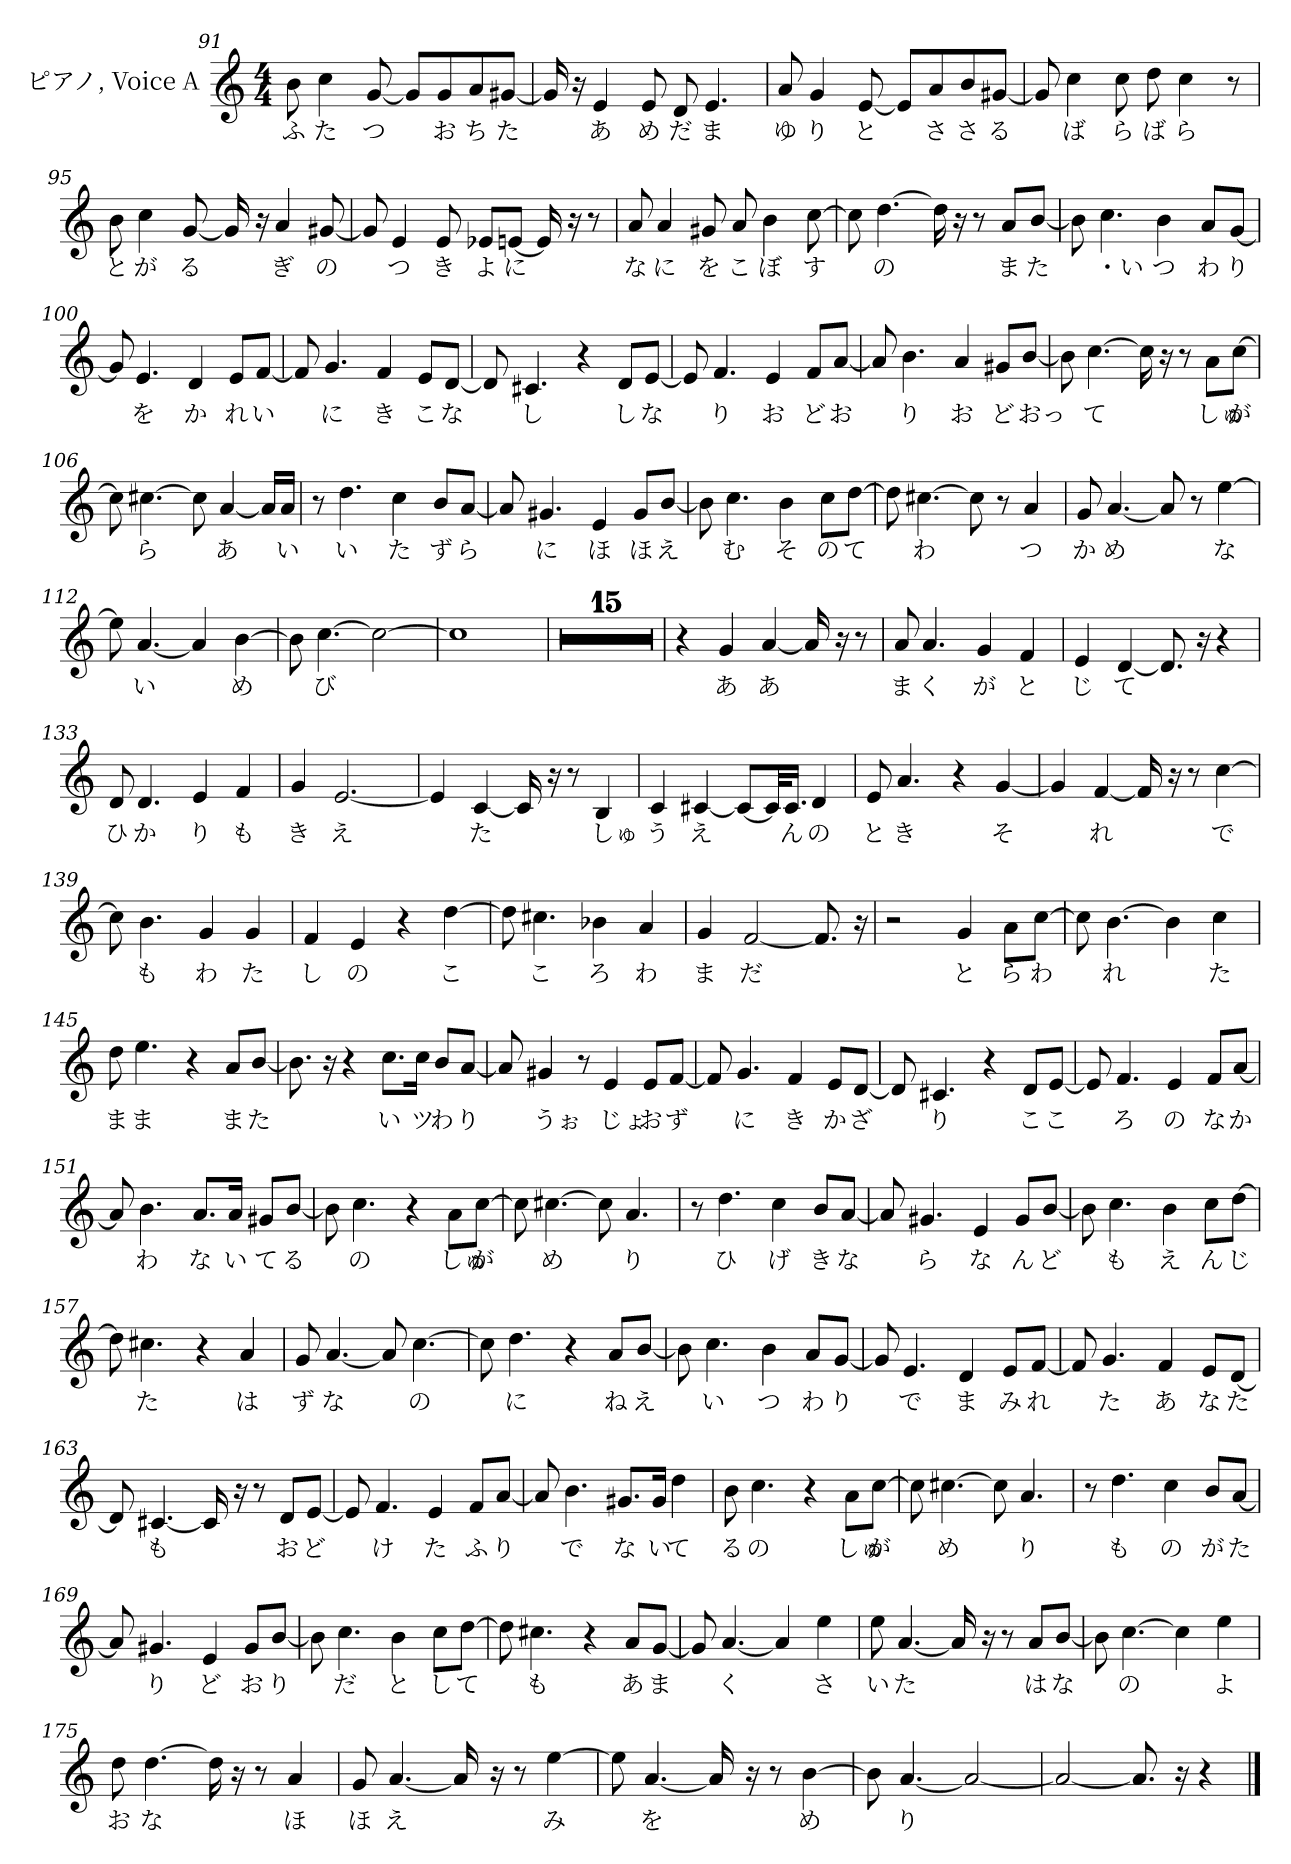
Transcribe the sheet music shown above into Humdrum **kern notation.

**kern	**text
*part1	*part1
*staff1	*staff1
*I"ピアノ, Voice A	*
*clefG2	*
*k[]	*
*M4/4	*
=91	=91
!	!LO:LY:b
8b\	ふ
!	!LO:LY:b
4cc\	た
!	!LO:LY:b
[8g/	つ
8g/L]	.
!	!LO:LY:b
8g/	お
!	!LO:LY:b
8a/	ち
!	!LO:LY:b
[8g#X/J	た
!!LO:LB:g=z
=92	=92
16g#/]	.
16r	.
!	!LO:LY:b
4e/	あ
!	!LO:LY:b
8e/	め
!	!LO:LY:b
8d/	だ
!	!LO:LY:b
4.e/	ま
=93	=93
!	!LO:LY:b
8a/	ゆ
!	!LO:LY:b
4g/	り
!	!LO:LY:b
[8e/	と
8e/L]	.
!	!LO:LY:b
8a/	さ
!	!LO:LY:b
8b/	さ
!	!LO:LY:b
[8g#X/J	る
=94	=94
8g#/]	.
!	!LO:LY:b
4cc\	ば
!	!LO:LY:b
8cc\	ら
!	!LO:LY:b
8dd\	ば
!	!LO:LY:b
4cc\	ら
8r	.
=95	=95
!	!LO:LY:b
8b\	と
!	!LO:LY:b
4cc\	が
!	!LO:LY:b
[8g/	る
16g/]	.
16r	.
!	!LO:LY:b
4a/	ぎ
!	!LO:LY:b
[8g#X/	の
!!LO:LB:g=z
=96	=96
8g#/]	.
!	!LO:LY:b
4e/	つ
!	!LO:LY:b
8e/	き
!	!LO:LY:b
8e-X/L	よ
!	!LO:LY:b
[8en/J	に
16e/]	.
16r	.
8r	.
=97	=97
!	!LO:LY:b
8a/	な
!	!LO:LY:b
4a/	に
!	!LO:LY:b
8g#X/	を
!	!LO:LY:b
8a/	こ
!	!LO:LY:b
4b\	ぼ
!	!LO:LY:b
[8cc\	す
=98	=98
8cc\]	.
!	!LO:LY:b
[4.dd\	の
16dd\]	.
16r	.
8r	.
!	!LO:LY:b
8a/L	ま
!	!LO:LY:b
[8b/J	た
=99	=99
8b\]	.
!	!LO:LY:b
4.cc\	・い
!	!LO:LY:b
4b\	つ
!	!LO:LY:b
8a/L	わ
!	!LO:LY:b
[8g/J	り
=100	=100
8g/]	.
!	!LO:LY:b
4.e/	を
!	!LO:LY:b
4d/	か
!	!LO:LY:b
8e/L	れ
!	!LO:LY:b
[8f/J	い
!!LO:LB:g=z
=101	=101
8f/]	.
!	!LO:LY:b
4.g/	に
!	!LO:LY:b
4f/	き
!	!LO:LY:b
8e/L	こ
!	!LO:LY:b
[8d/J	な
=102	=102
8d/]	.
!	!LO:LY:b
4.c#X/	し
4r	.
!	!LO:LY:b
8d/L	し
!	!LO:LY:b
[8e/J	な
=103	=103
8e/]	.
!	!LO:LY:b
4.f/	り
!	!LO:LY:b
4e/	お
!	!LO:LY:b
8f/L	ど
!	!LO:LY:b
[8a/J	お
=104	=104
8a/]	.
!	!LO:LY:b
4.b\	り
!	!LO:LY:b
4a/	お
!	!LO:LY:b
8g#X/L	ど
!	!LO:LY:b
[8b/J	おっ
=105	=105
8b\]	.
!	!LO:LY:b
[4.cc\	て
16cc\]	.
16r	.
8r	.
!	!LO:LY:b
8a\L	しゅ
!	!LO:LY:b
[8cc\J	が
!!LO:LB:g=z
=106	=106
8cc\]	.
!	!LO:LY:b
[4.cc#X\	ら
8cc#\]	.
!	!LO:LY:b
[4a/	あ
16a/LL]	.
!	!LO:LY:b
16a/JJ	い
=107	=107
8r	.
!	!LO:LY:b
4.dd\	い
!	!LO:LY:b
4cc\	た
!	!LO:LY:b
8b/L	ず
!	!LO:LY:b
[8a/J	ら
=108	=108
8a/]	.
!	!LO:LY:b
4.g#X/	に
!	!LO:LY:b
4e/	ほ
!	!LO:LY:b
8g#/L	ほ
!	!LO:LY:b
[8b/J	え
=109	=109
8b\]	.
!	!LO:LY:b
4.cc\	む
!	!LO:LY:b
4b\	そ
!	!LO:LY:b
8cc\L	の
!	!LO:LY:b
[8dd\J	て
=110	=110
8dd\]	.
!	!LO:LY:b
[4.cc#X\	わ
8cc#\]	.
8r	.
!	!LO:LY:b
4a/	つ
=111	=111
!	!LO:LY:b
8g/	か
!	!LO:LY:b
[4.a/	め
8a/]	.
8r	.
!	!LO:LY:b
[4ee\	な
!!LO:LB:g=z
=112	=112
8ee\]	.
!	!LO:LY:b
[4.a/	い
4a/]	.
!	!LO:LY:b
[4b\	め
=113	=113
8b\]	.
!	!LO:LY:b
[4.cc\	び
2cc\_	.
=114	=114
1cc]	.
=115	=115
1r	.
=116	=116
1r	.
=117	=117
1r	.
=118	=118
1r	.
=119	=119
1r	.
=120	=120
1r	.
=121	=121
1r	.
=122	=122
1r	.
=123	=123
1r	.
=124	=124
1r	.
=125	=125
1r	.
=126	=126
1r	.
!!LO:LB:g=z
=127	=127
1r	.
=128	=128
1r	.
=129	=129
1r	.
=130	=130
4r	.
!	!LO:LY:b
4g/	あ
!	!LO:LY:b
[4a/	あ
16a/]	.
16r	.
8r	.
=131	=131
!	!LO:LY:b
8a/	ま
!	!LO:LY:b
4.a/	く
!	!LO:LY:b
4g/	が
!	!LO:LY:b
4f/	と
=132	=132
!	!LO:LY:b
4e/	じ
!	!LO:LY:b
[4d/	て
8.d/]	.
16r	.
4r	.
=133	=133
!	!LO:LY:b
8d/	ひ
!	!LO:LY:b
4.d/	か
!	!LO:LY:b
4e/	り
!	!LO:LY:b
4f/	も
=134	=134
!	!LO:LY:b
4g/	き
!	!LO:LY:b
[2.e/	え
=135	=135
4e/]	.
!	!LO:LY:b
[4c/	た
16c/]	.
16r	.
8r	.
!	!LO:LY:b
4B/	しゅ
!!LO:LB:g=z
=136	=136
!	!LO:LY:b
4c/	う
!	!LO:LY:b
[4c#X/	え
8c#/L_	.
32c#/KL]	.
!	!LO:LY:b
16.c#/JJ	ん
!	!LO:LY:b
4d/	の
=137	=137
!	!LO:LY:b
8e/	と
!	!LO:LY:b
4.a/	き
4r	.
!	!LO:LY:b
[4g/	そ
=138	=138
4g/]	.
!	!LO:LY:b
[4f/	れ
16f/]	.
16r	.
8r	.
!	!LO:LY:b
[4cc\	で
=139	=139
8cc\]	.
!	!LO:LY:b
4.b\	も
!	!LO:LY:b
4g/	わ
!	!LO:LY:b
4g/	た
=140	=140
!	!LO:LY:b
4f/	し
!	!LO:LY:b
4e/	の
4r	.
!	!LO:LY:b
[4dd\	こ
=141	=141
8dd\]	.
!	!LO:LY:b
4.cc#X\	こ
!	!LO:LY:b
4b-X\	ろ
!	!LO:LY:b
4a/	わ
!!LO:LB:g=z
=142	=142
!	!LO:LY:b
4g/	ま
!	!LO:LY:b
[2f/	だ
8.f/]	.
16r	.
=143	=143
2r	.
!	!LO:LY:b
4g/	と
!	!LO:LY:b
8a\L	ら
!	!LO:LY:b
[8cc\J	わ
=144	=144
8cc\]	.
!	!LO:LY:b
[4.b\	れ
4b\]	.
!	!LO:LY:b
4cc\	た
=145	=145
!	!LO:LY:b
8dd\	ま
!	!LO:LY:b
4.ee\	ま
4r	.
!	!LO:LY:b
8a/L	ま
!	!LO:LY:b
[8b/J	た
=146	=146
8.b\]	.
16r	.
4r	.
!	!LO:LY:b
8.cc\L	い
!	!LO:LY:b
16cc\Jk	ツ
!	!LO:LY:b
8b/L	わ
!	!LO:LY:b
[8a/J	り
=147	=147
8a/]	.
!	!LO:LY:b
4g#X/	うぉ
8r	.
!	!LO:LY:b
4e/	じょ
!	!LO:LY:b
8e/L	お
!	!LO:LY:b
[8f/J	ず
!!LO:LB:g=z
=148	=148
8f/]	.
!	!LO:LY:b
4.g/	に
!	!LO:LY:b
4f/	き
!	!LO:LY:b
8e/L	か
!	!LO:LY:b
[8d/J	ざ
=149	=149
8d/]	.
!	!LO:LY:b
4.c#X/	り
4r	.
!	!LO:LY:b
8d/L	こ
!	!LO:LY:b
[8e/J	こ
=150	=150
8e/]	.
!	!LO:LY:b
4.f/	ろ
!	!LO:LY:b
4e/	の
!	!LO:LY:b
8f/L	な
!	!LO:LY:b
[8a/J	か
=151	=151
8a/]	.
!	!LO:LY:b
4.b\	わ
!	!LO:LY:b
8.a/L	な
!	!LO:LY:b
16a/Jk	い
!	!LO:LY:b
8g#X/L	て
!	!LO:LY:b
[8b/J	る
=152	=152
8b\]	.
!	!LO:LY:b
4.cc\	の
4r	.
!	!LO:LY:b
8a\L	しゅ
!	!LO:LY:b
[8cc\J	が
=153	=153
8cc\]	.
!	!LO:LY:b
[4.cc#X\	め
8cc#\]	.
!	!LO:LY:b
4.a/	り
!!LO:PB:g=z
=154	=154
8r	.
!	!LO:LY:b
4.dd\	ひ
!	!LO:LY:b
4cc\	げ
!	!LO:LY:b
8b/L	き
!	!LO:LY:b
[8a/J	な
=155	=155
8a/]	.
!	!LO:LY:b
4.g#X/	ら
!	!LO:LY:b
4e/	な
!	!LO:LY:b
8g#/L	ん
!	!LO:LY:b
[8b/J	ど
=156	=156
8b\]	.
!	!LO:LY:b
4.cc\	も
!	!LO:LY:b
4b\	え
!	!LO:LY:b
8cc\L	ん
!	!LO:LY:b
[8dd\J	じ
=157	=157
8dd\]	.
!	!LO:LY:b
4.cc#X\	た
4r	.
!	!LO:LY:b
4a/	は
=158	=158
!	!LO:LY:b
8g/	ず
!	!LO:LY:b
[4.a/	な
8a/]	.
!	!LO:LY:b
[4.cc\	の
=159	=159
8cc\]	.
!	!LO:LY:b
4.dd\	に
4r	.
!	!LO:LY:b
8a/L	ね
!	!LO:LY:b
[8b/J	え
!!LO:LB:g=z
=160	=160
8b\]	.
!	!LO:LY:b
4.cc\	い
!	!LO:LY:b
4b\	つ
!	!LO:LY:b
8a/L	わ
!	!LO:LY:b
[8g/J	り
=161	=161
8g/]	.
!	!LO:LY:b
4.e/	で
!	!LO:LY:b
4d/	ま
!	!LO:LY:b
8e/L	み
!	!LO:LY:b
[8f/J	れ
=162	=162
8f/]	.
!	!LO:LY:b
4.g/	た
!	!LO:LY:b
4f/	あ
!	!LO:LY:b
8e/L	な
!	!LO:LY:b
[8d/J	た
=163	=163
8d/]	.
!	!LO:LY:b
[4.c#X/	も
16c#/]	.
16r	.
8r	.
!	!LO:LY:b
8d/L	お
!	!LO:LY:b
[8e/J	ど
=164	=164
8e/]	.
!	!LO:LY:b
4.f/	け
!	!LO:LY:b
4e/	た
!	!LO:LY:b
8f/L	ふ
!	!LO:LY:b
[8a/J	り
!!LO:LB:g=z
=165	=165
8a/]	.
!	!LO:LY:b
4.b\	で
!	!LO:LY:b
8.g#X/L	な
!	!LO:LY:b
16g#/Jk	い
!	!LO:LY:b
4dd\	て
=166	=166
!	!LO:LY:b
8b\	る
!	!LO:LY:b
4.cc\	の
4r	.
!	!LO:LY:b
8a\L	しゅ
!	!LO:LY:b
[8cc\J	が
=167	=167
8cc\]	.
!	!LO:LY:b
[4.cc#X\	め
8cc#\]	.
!	!LO:LY:b
4.a/	り
=168	=168
8r	.
!	!LO:LY:b
4.dd\	も
!	!LO:LY:b
4cc\	の
!	!LO:LY:b
8b/L	が
!	!LO:LY:b
[8a/J	た
=169	=169
8a/]	.
!	!LO:LY:b
4.g#X/	り
!	!LO:LY:b
4e/	ど
!	!LO:LY:b
8g#/L	お
!	!LO:LY:b
[8b/J	り
=170	=170
8b\]	.
!	!LO:LY:b
4.cc\	だ
!	!LO:LY:b
4b\	と
!	!LO:LY:b
8cc\L	し
!	!LO:LY:b
[8dd\J	て
!!LO:LB:g=z
=171	=171
8dd\]	.
!	!LO:LY:b
4.cc#X\	も
4r	.
!	!LO:LY:b
8a/L	あ
!	!LO:LY:b
[8g/J	ま
=172	=172
8g/]	.
!	!LO:LY:b
[4.a/	く
4a/]	.
!	!LO:LY:b
4ee\	さ
=173	=173
!	!LO:LY:b
8ee\	い
!	!LO:LY:b
[4.a/	た
16a/]	.
16r	.
8r	.
!	!LO:LY:b
8a/L	は
!	!LO:LY:b
[8b/J	な
=174	=174
8b\]	.
!	!LO:LY:b
[4.cc\	の
4cc\]	.
!	!LO:LY:b
4ee\	よ
=175	=175
!	!LO:LY:b
8dd\	お
!	!LO:LY:b
[4.dd\	な
16dd\]	.
16r	.
8r	.
!	!LO:LY:b
4a/	ほ
=176	=176
!	!LO:LY:b
8g/	ほ
!	!LO:LY:b
[4.a/	え
16a/]	.
16r	.
8r	.
!	!LO:LY:b
[4ee\	み
!!LO:LB:g=z
=177	=177
8ee\]	.
!	!LO:LY:b
[4.a/	を
16a/]	.
16r	.
8r	.
!	!LO:LY:b
[4b\	め
=178	=178
8b\]	.
!	!LO:LY:b
[4.a/	り
2a/_	.
=179	=179
2a/_	.
8.a/]	.
16r	.
4r	.
==	==
*-	*-
